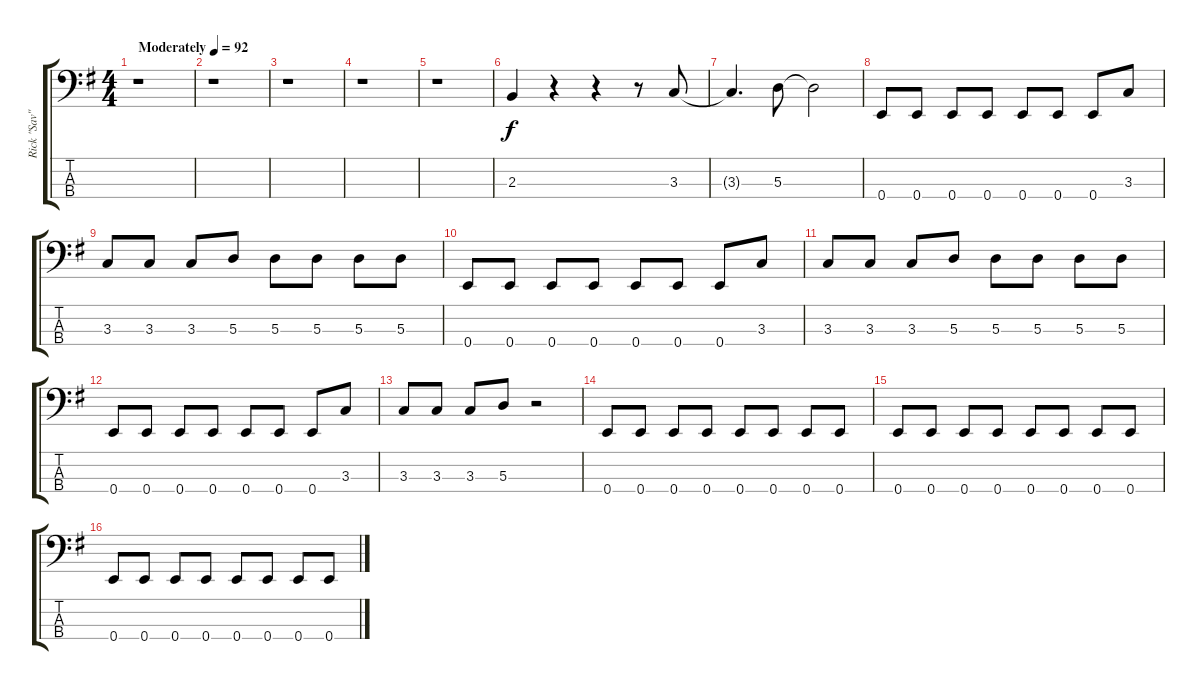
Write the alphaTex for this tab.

\track ("Rick \"Sav\" Savage" "Rick \"Sav\"") {instrument slapbass1}
\staff {score tabs}
\tuning (G2 D2 A1 E1) {hide}
\ts (4 4)
\tempo (92 "Moderately")
\clef f4
\ks eminor
r.1{dy f instrument slapbass1} |
r.1 |
r.1 |
r.1 |
r.1 |
2.3.4 r.4 r.4 r.8 3.3.8 |
3.3{t}.4{d} 5.3.8 5.3{t}.2 |
0.4.8 0.4.8 0.4.8 0.4.8 0.4.8 0.4.8 0.4.8 3.3.8 |
3.3.8 3.3.8 3.3.8 5.3.8 5.3.8 5.3.8 5.3.8 5.3.8 |
0.4.8 0.4.8 0.4.8 0.4.8 0.4.8 0.4.8 0.4.8 3.3.8 |
3.3.8 3.3.8 3.3.8 5.3.8 5.3.8 5.3.8 5.3.8 5.3.8 |
0.4.8 0.4.8 0.4.8 0.4.8 0.4.8 0.4.8 0.4.8 3.3.8 |
3.3.8 3.3.8 3.3.8 5.3.8 r.2 |
0.4.8 0.4.8 0.4.8 0.4.8 0.4.8 0.4.8 0.4.8 0.4.8 |
0.4.8 0.4.8 0.4.8 0.4.8 0.4.8 0.4.8 0.4.8 0.4.8 |
0.4.8 0.4.8 0.4.8 0.4.8 0.4.8 0.4.8 0.4.8 0.4.8
